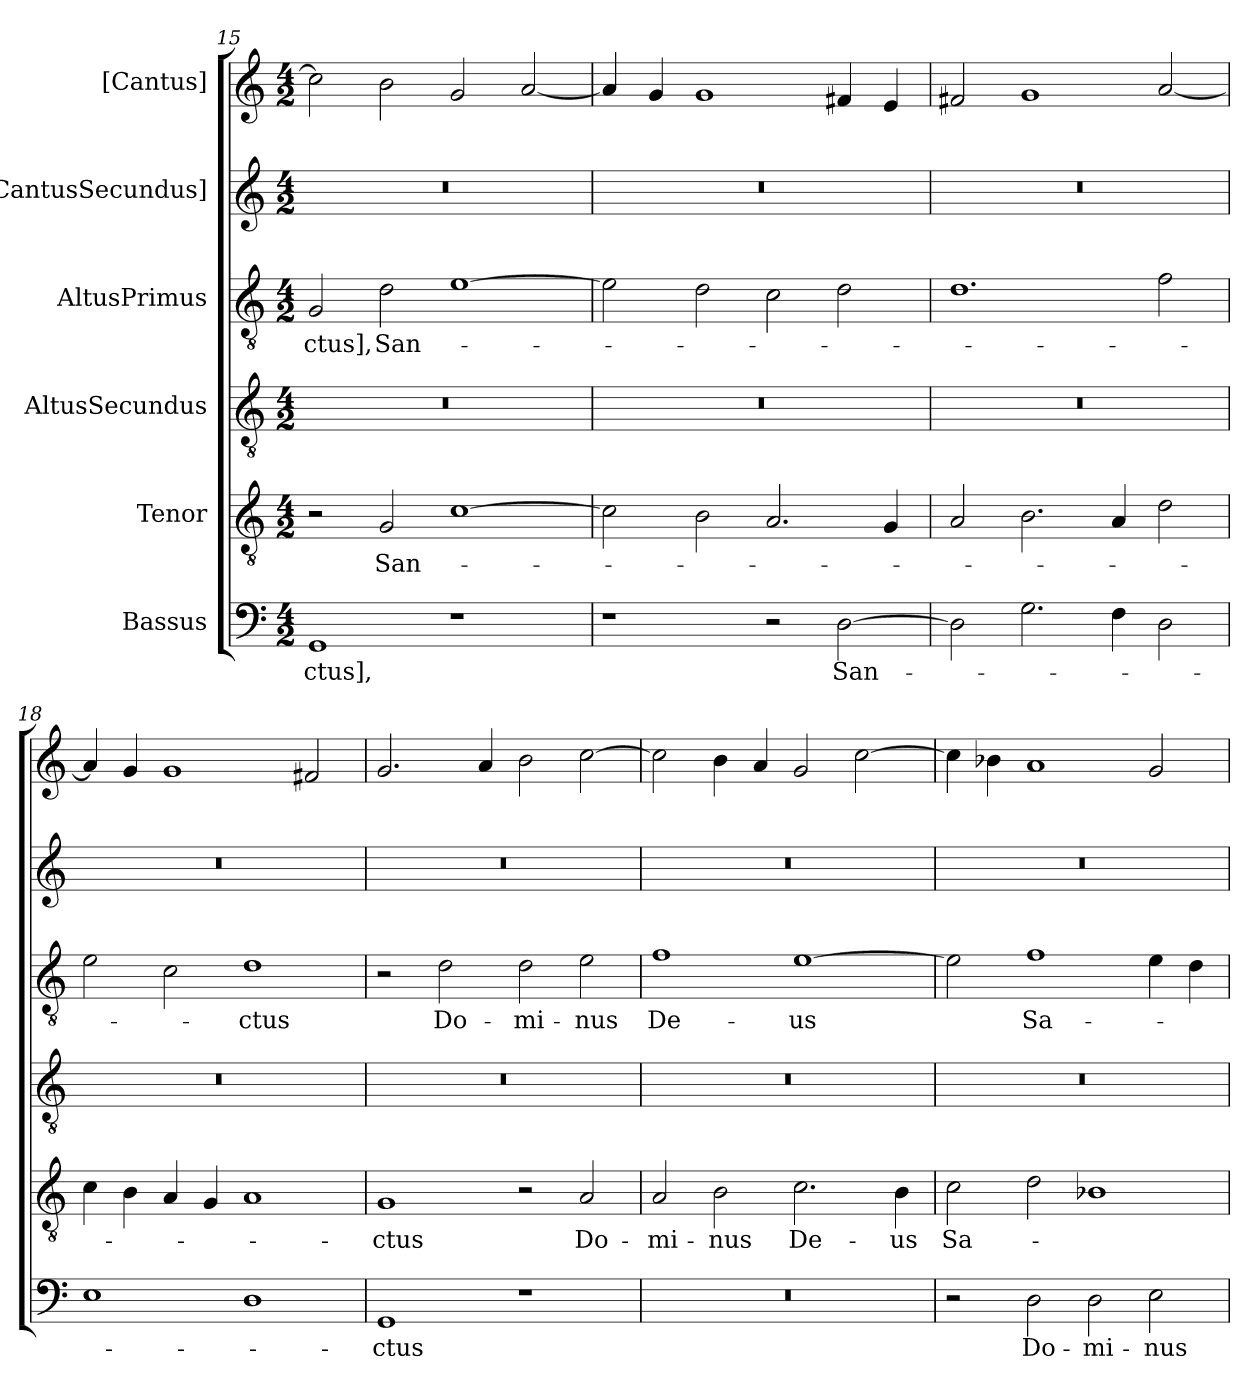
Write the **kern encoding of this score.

**kern	**text	**kern	**text	**kern	**kern	**text	**kern	**kern
*part6	*part6	*part5	*part5	*part4	*part3	*part3	*part2	*part1
*staff6	*staff6	*staff5	*staff5	*staff4	*staff3	*staff3	*staff2	*staff1
*I"Bassus	*	*I"Tenor	*	*I"AltusSecundus	*I"AltusPrimus	*	*I"[CantusSecundus]	*I"[Cantus]
*clefF4	*	*clefGv2	*	*clefGv2	*clefGv2	*	*clefG2	*clefG2
*k[]	*	*k[]	*	*k[]	*k[]	*	*k[]	*k[]
*M4/2	*	*M4/2	*	*M4/2	*M4/2	*	*M4/2	*M4/2
=15	=15	=15	=15	=15	=15	=15	=15	=15
1GG/	-ctus],	2r	.	0r	2G/	-ctus],	0r	2cc\]
.	.	2G/	San-	.	2d\	San-	.	2b\
1r	.	[1c\	.	.	[1e\	.	.	2g/
.	.	.	.	.	.	.	.	[2a/
=16	=16	=16	=16	=16	=16	=16	=16	=16
1r	.	2c\]	.	0r	2e\]	.	0r	4a/]
.	.	.	.	.	.	.	.	4g/
.	.	2B\	.	.	2d\	.	.	1g/
2r	.	2.A/	.	.	2c\	.	.	.
[2D\	San-	.	.	.	2d\	.	.	4f#X/
.	.	4G/	.	.	.	.	.	4e/
=17	=17	=17	=17	=17	=17	=17	=17	=17
2D\]	.	2A/	.	0r	1.d\	.	0r	2f#X/
2.G\	.	2.B\	.	.	.	.	.	1g/
4F\	.	4A/	.	.	.	.	.	.
2D\	.	2d\	.	.	2f\	.	.	[2a/
=18	=18	=18	=18	=18	=18	=18	=18	=18
1E\	.	4c\	.	0r	2e\	.	0r	4a/]
.	.	4B\	.	.	.	.	.	4g/
.	.	4A/	.	.	2c\	.	.	1g/
.	.	4G/	.	.	.	.	.	.
1D\	.	1A/	.	.	1d\	-ctus	.	.
.	.	.	.	.	.	.	.	2f#X/
=19	=19	=19	=19	=19	=19	=19	=19	=19
1GG/	-ctus	1G/	-ctus	0r	2r	.	0r	2.g/
.	.	.	.	.	2d\	Do-	.	.
.	.	.	.	.	.	.	.	4a/
1r	.	2r	.	.	2d\	-mi-	.	2b\
.	.	2A/	Do-	.	2e\	-nus	.	[2cc\
=20	=20	=20	=20	=20	=20	=20	=20	=20
0r	.	2A/	-mi-	0r	1f\	De-	0r	2cc\]
.	.	2B\	-nus	.	.	.	.	4b\
.	.	.	.	.	.	.	.	4a/
.	.	2.c\	De-	.	[1e\	-us	.	2g/
.	.	.	.	.	.	.	.	[2cc\
.	.	4B\	-us	.	.	.	.	.
=21	=21	=21	=21	=21	=21	=21	=21	=21
2r	.	2c\	Sa-	0r	2e\]	.	0r	4cc\]
.	.	.	.	.	.	.	.	4b-X\
2D\	Do-	2d\	.	.	1f\	Sa-	.	1a/
2D\	-mi-	1B-X\	.	.	.	.	.	.
2E\	-nus	.	.	.	4e\	.	.	2g/
.	.	.	.	.	4d\	.	.	.
=	=	=	=	=	=	=	=	=
*-	*-	*-	*-	*-	*-	*-	*-	*-
